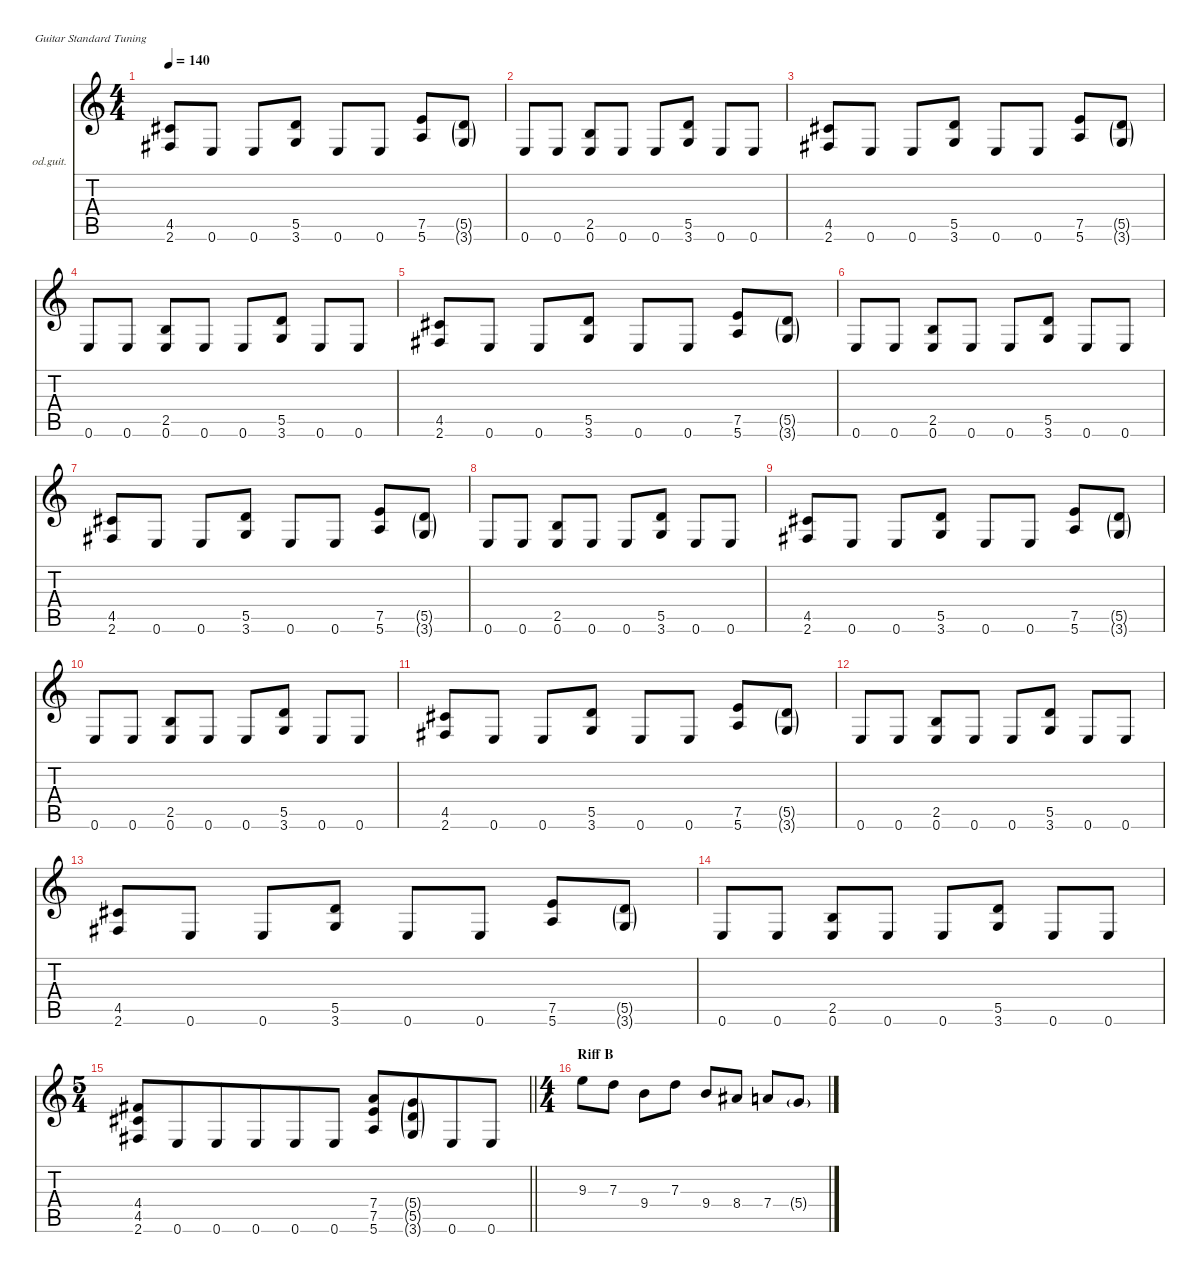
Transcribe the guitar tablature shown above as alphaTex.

\defaultSystemsLayout 4
\hideDynamics
\bracketExtendMode nobrackets
\firstSystemTrackNameOrientation horizontal
\otherSystemsTrackNameOrientation horizontal
\track ("Gtr. I" "od.guit.") {instrument overdrivenguitar}
\staff {score tabs}
\tuning (E4 B3 G3 D3 A2 E2)
\ts (4 4)
\tempo 140
\clef g2
\ks c
(4.5{acc #} 2.6{acc #}).8{dy f beam Up} 0.6.8{dy mf beam Up} 0.6.8{beam Up} (5.5 3.6).8{dy f beam Up} 0.6.8{dy mf beam Up} 0.6.8{beam Up} (7.5 5.6).8{dy f beam Up} (5.5{g} 3.6{g}).8{dy ff beam Up} |
0.6.8{dy mf beam Up} 0.6.8{beam Up} (2.5 0.6).8{dy f beam Up} 0.6.8{dy mf beam Up} 0.6.8{beam Up} (5.5 3.6).8{dy f beam Up} 0.6.8{dy mf beam Up} 0.6.8{beam Up} |
(4.5{acc #} 2.6{acc #}).8{dy f beam Up} 0.6.8{dy mf beam Up} 0.6.8{beam Up} (5.5 3.6).8{dy f beam Up} 0.6.8{dy mf beam Up} 0.6.8{beam Up} (7.5 5.6).8{dy f beam Up} (5.5{g} 3.6{g}).8{dy ff beam Up} |
0.6.8{dy mf beam Up} 0.6.8{beam Up} (2.5 0.6).8{dy f beam Up} 0.6.8{dy mf beam Up} 0.6.8{beam Up} (5.5 3.6).8{dy f beam Up} 0.6.8{dy mf beam Up} 0.6.8{beam Up} |
(4.5{acc #} 2.6{acc #}).8{dy f beam Up} 0.6.8{dy mf beam Up} 0.6.8{beam Up} (5.5 3.6).8{dy f beam Up} 0.6.8{dy mf beam Up} 0.6.8{beam Up} (7.5 5.6).8{dy f beam Up} (5.5{g} 3.6{g}).8{dy ff beam Up} |
0.6.8{dy mf beam Up} 0.6.8{beam Up} (2.5 0.6).8{dy f beam Up} 0.6.8{dy mf beam Up} 0.6.8{beam Up} (5.5 3.6).8{dy f beam Up} 0.6.8{dy mf beam Up} 0.6.8{beam Up} |
(4.5{acc #} 2.6{acc #}).8{dy f beam Up} 0.6.8{dy mf beam Up} 0.6.8{beam Up} (5.5 3.6).8{dy f beam Up} 0.6.8{dy mf beam Up} 0.6.8{beam Up} (7.5 5.6).8{dy f beam Up} (5.5{g} 3.6{g}).8{dy ff beam Up} |
0.6.8{dy mf beam Up} 0.6.8{beam Up} (2.5 0.6).8{dy f beam Up} 0.6.8{dy mf beam Up} 0.6.8{beam Up} (5.5 3.6).8{dy f beam Up} 0.6.8{dy mf beam Up} 0.6.8{beam Up} |
(4.5{acc #} 2.6{acc #}).8{dy f beam Up} 0.6.8{dy mf beam Up} 0.6.8{beam Up} (5.5 3.6).8{dy f beam Up} 0.6.8{dy mf beam Up} 0.6.8{beam Up} (7.5 5.6).8{dy f beam Up} (5.5{g} 3.6{g}).8{dy ff beam Up} |
0.6.8{dy mf beam Up} 0.6.8{beam Up} (2.5 0.6).8{dy f beam Up} 0.6.8{dy mf beam Up} 0.6.8{beam Up} (5.5 3.6).8{dy f beam Up} 0.6.8{dy mf beam Up} 0.6.8{beam Up} |
(4.5{acc #} 2.6{acc #}).8{dy f beam Up} 0.6.8{dy mf beam Up} 0.6.8{beam Up} (5.5 3.6).8{dy f beam Up} 0.6.8{dy mf beam Up} 0.6.8{beam Up} (7.5 5.6).8{dy f beam Up} (5.5{g} 3.6{g}).8{dy ff beam Up} |
0.6.8{dy mf beam Up} 0.6.8{beam Up} (2.5 0.6).8{dy f beam Up} 0.6.8{dy mf beam Up} 0.6.8{beam Up} (5.5 3.6).8{dy f beam Up} 0.6.8{dy mf beam Up} 0.6.8{beam Up} |
(4.5{acc #} 2.6{acc #}).8{dy f beam Up} 0.6.8{dy mf beam Up} 0.6.8{beam Up} (5.5 3.6).8{dy f beam Up} 0.6.8{dy mf beam Up} 0.6.8{beam Up} (7.5 5.6).8{dy f beam Up} (5.5{g} 3.6{g}).8{dy ff beam Up} |
0.6.8{dy mf beam Up} 0.6.8{beam Up} (2.5 0.6).8{dy f beam Up} 0.6.8{dy mf beam Up} 0.6.8{beam Up} (5.5 3.6).8{dy f beam Up} 0.6.8{dy mf beam Up} 0.6.8{beam Up} |
\ts (5 4)
\beaming (8 6 4)
\barLineRight lightlight
(4.4{acc #} 4.5{acc #} 2.6{acc #}).8{dy f beam Up} 0.6.8{dy mf beam Up} 0.6.8{beam Up} 0.6.8{beam Up} 0.6.8{beam Up} 0.6.8{beam Up} (7.4 7.5 5.6).8{dy f beam Up} (5.4{g} 5.5{g} 3.6{g}).8{dy ff beam Up} 0.6.8{dy mf beam Up} 0.6.8{beam Up} |
\ts (4 4)
\beaming (8 2 2 2 2)
\section ("" "Riff B")
9.3.8{dy f beam Down} 7.3.8{beam Down} 9.4.8{beam Down} 7.3.8{beam Down} 9.4.8{beam Up} 8.4{acc #}.8{beam Up} 7.4.8{beam Up} 5.4{g}.8{dy ff beam Up}
